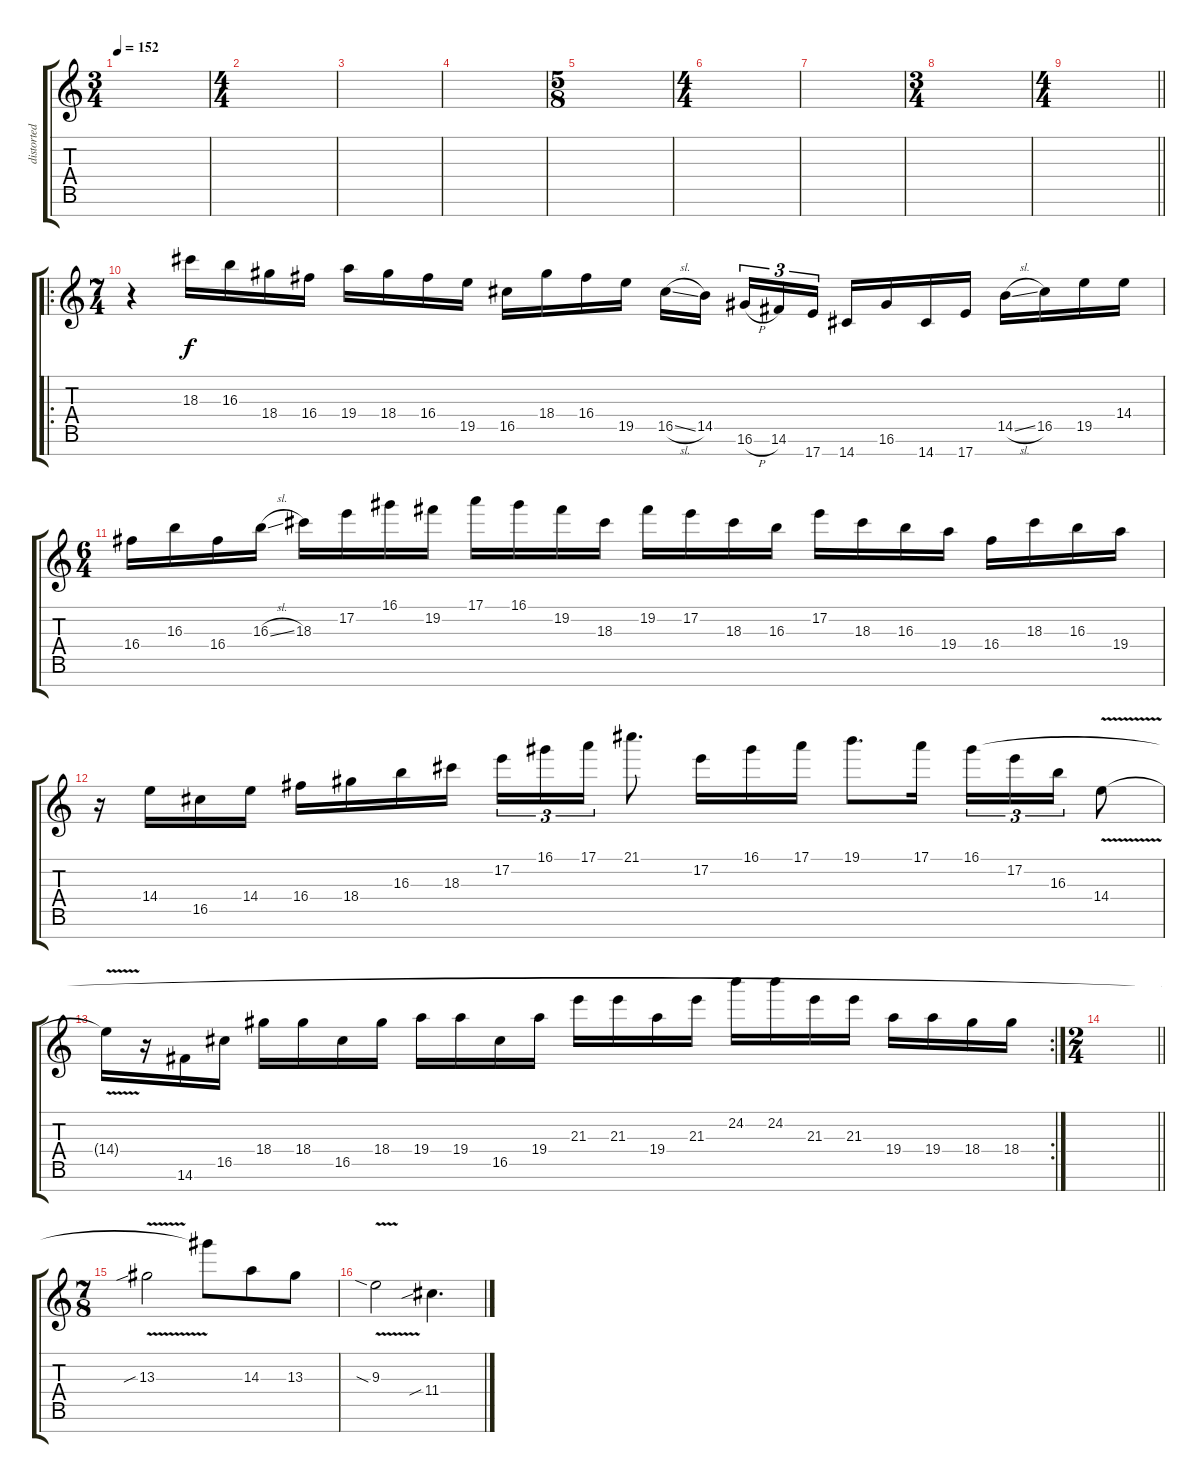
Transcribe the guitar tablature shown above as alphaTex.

\track ("distorted guitar 2" "distorted ") {instrument distortionguitar}
\staff {score tabs}
\tuning (E4 B3 G3 D3 A2 E2 B1) {hide}
\ts (3 4)
\tempo 152
\clef g2
\ks c
|
\ts (4 4)
|
|
|
\ts (5 8)
|
\ts (4 4)
|
|
\ts (3 4)
|
\ts (4 4)
\barLineRight lightlight
|
\ro
\ts (7 4)
r.4 18.3.16 16.3.16 18.4.16 16.4.16 19.4.16 18.4.16 16.4.16 19.5.16 16.5.16 18.4.16 16.4.16 19.5.16 16.5{sl}.16 14.5.16{beam splitsecondary} 16.6{h}.16{tu (3 2)} 14.6.16{tu (3 2)} 17.7.16{tu (3 2)} 14.7.16 16.6.16 14.7.16 17.7.16 14.5{sl}.16 16.5.16 19.5.16 14.4.16 |
\ts (6 4)
16.4.16 16.3.16 16.4.16 16.3{sl}.16 18.3.16 17.2.16 16.1.16 19.2.16 17.1.16 16.1.16 19.2.16 18.3.16 19.2.16 17.2.16 18.3.16 16.3.16 17.2.16 18.3.16 16.3.16 19.4.16 16.4.16 18.3.16 16.3.16 19.4.16 |
r.16 14.4.16 16.5.16 14.4.16 16.4.16 18.4.16 16.3.16 18.3.16{beam splitsecondary} 17.2.16{tu (3 2)} 16.1.16{tu (3 2)} 17.1.16{tu (3 2)} 21.1.8{d} 17.2.16 16.1.16 17.1.16 19.1.8{d} 17.1.16{beam splitsecondary} 16.1.16{tu (3 2)} 17.2.16{tu (3 2)} 16.3.16{tu (3 2)} 14.4{v}.8 |
\rc 2
14.4{t}.16 r.16 14.6.16 16.5.16 18.4.16 18.4.16 16.5.16 18.4.16 19.4.16 19.4.16 16.5.16 19.4.16 21.3.16 21.3.16 19.4.16 21.3.16 24.2.16 24.2.16 21.3.16 21.3.16 19.4.16 19.4.16 18.4.16 18.4.16 |
\ts (2 4)
\barLineRight lightlight
|
\ts (7 8)
13.3{v sib}.2 16.1{t}.8 14.3.8 13.3.8 |
9.3{v sia}.2 11.4{sib}.4{d}
